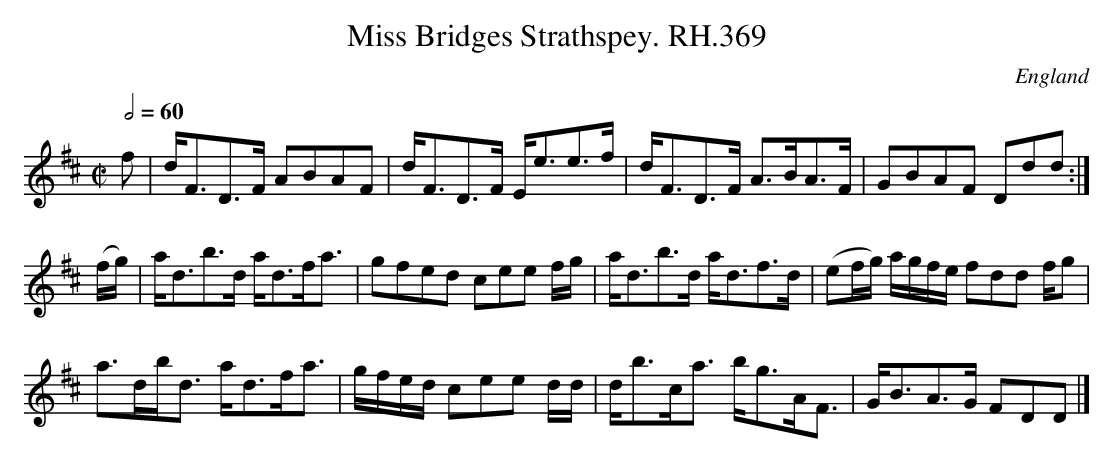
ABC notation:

X:1
T:Miss Bridges Strathspey. RH.369
O:England
M:C|
L:1/8
Q:1/2=60
K:D
f|d<FD>F ABAF|d<FD>F E<ee>f|\
d<FD>F A>BA>F|GBAF Ddd:|
(f/g/)|a<db>d a<df<a|gfed cee f/g/|\
a<db>d a<df>d|(ef/g/) a/g/f/e/ fdd f/g|
a>db<d a<df<a|g/f/e/d/ cee d/d/|\
d<bc<a b<gA<F|G<BA>G FDD|]
